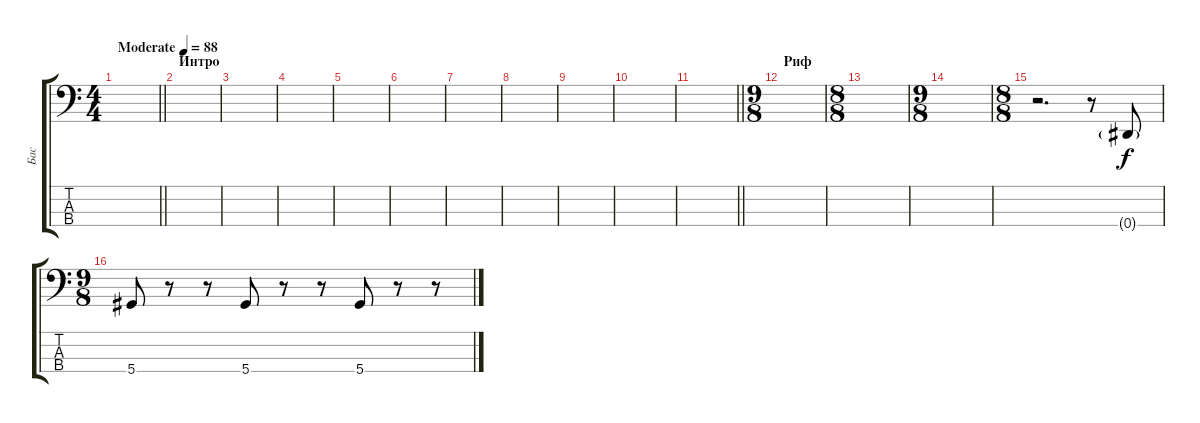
\track ("Бас" "Бас") {instrument electricbassfinger}
\staff {score tabs}
\tuning (Gb2 Db2 Ab1 Eb1) {hide}
\ts (4 4)
\tempo (88 "Moderate")
\clef f4
\barLineRight lightlight
\ks c
|
\section ("" "Интро")
|
|
|
|
|
|
|
|
|
\barLineRight lightlight
|
\ts (9 8)
\section ("" "Риф")
|
\ts (8 8)
|
\ts (9 8)
|
\ts (8 8)
r.2{d} r.8 0.4{g}.8 |
\ts (9 8)
5.4.8{dy f} r.8 r.8 5.4.8 r.8 r.8 5.4.8 r.8 r.8
